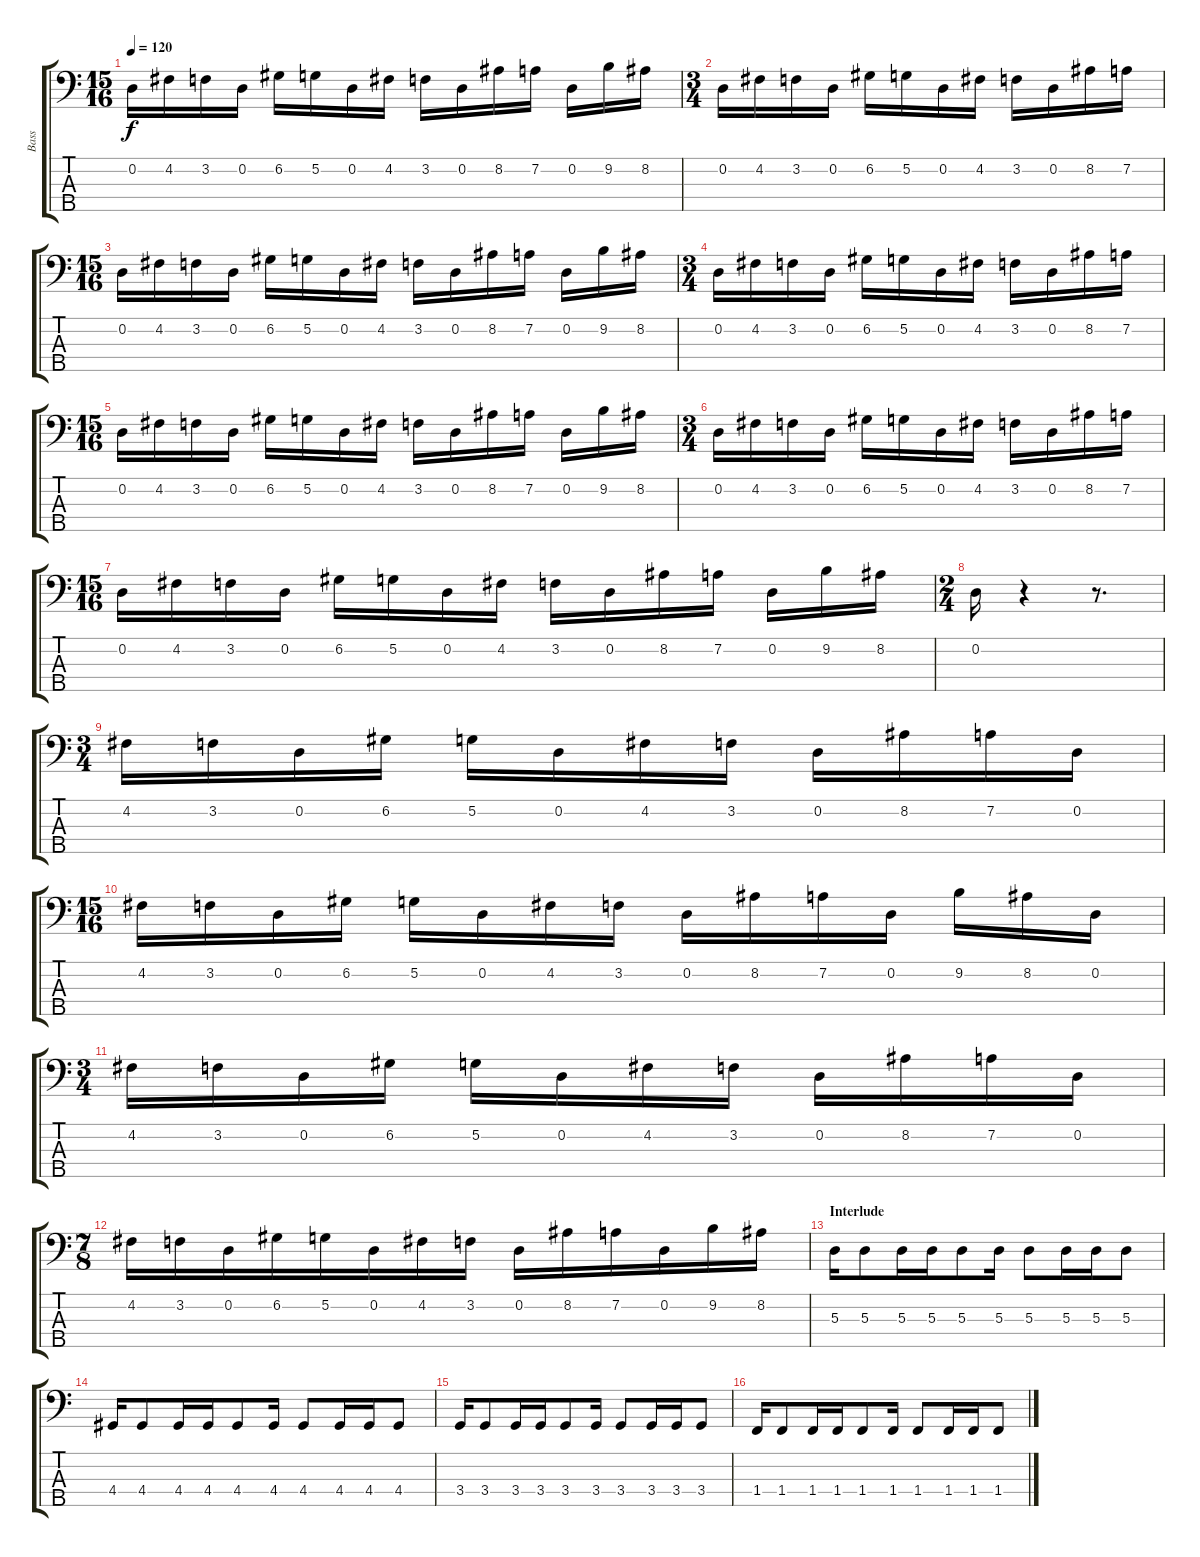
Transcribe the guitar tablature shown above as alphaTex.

\track ("Bass" "Bass") {instrument electricbasspick}
\staff {score tabs}
\tuning (G2 D2 A1 E1 B0) {hide}
\ts (15 16)
\tempo 120
\clef f4
\ks c
0.2.16{dy f} 4.2.16 3.2.16 0.2.16 6.2.16 5.2.16 0.2.16 4.2.16 3.2.16 0.2.16 8.2.16 7.2.16 0.2.16 9.2.16 8.2.16 |
\ts (3 4)
0.2.16 4.2.16 3.2.16 0.2.16 6.2.16 5.2.16 0.2.16 4.2.16 3.2.16 0.2.16 8.2.16 7.2.16 |
\ts (15 16)
0.2.16 4.2.16 3.2.16 0.2.16 6.2.16 5.2.16 0.2.16 4.2.16 3.2.16 0.2.16 8.2.16 7.2.16 0.2.16 9.2.16 8.2.16 |
\ts (3 4)
0.2.16 4.2.16 3.2.16 0.2.16 6.2.16 5.2.16 0.2.16 4.2.16 3.2.16 0.2.16 8.2.16 7.2.16 |
\ts (15 16)
0.2.16 4.2.16 3.2.16 0.2.16 6.2.16 5.2.16 0.2.16 4.2.16 3.2.16 0.2.16 8.2.16 7.2.16 0.2.16 9.2.16 8.2.16 |
\ts (3 4)
0.2.16 4.2.16 3.2.16 0.2.16 6.2.16 5.2.16 0.2.16 4.2.16 3.2.16 0.2.16 8.2.16 7.2.16 |
\ts (15 16)
0.2.16 4.2.16 3.2.16 0.2.16 6.2.16 5.2.16 0.2.16 4.2.16 3.2.16 0.2.16 8.2.16 7.2.16 0.2.16 9.2.16 8.2.16 |
\ts (2 4)
0.2.16 r.4 r.8{d} |
\ts (3 4)
4.2.16 3.2.16 0.2.16 6.2.16 5.2.16 0.2.16 4.2.16 3.2.16 0.2.16 8.2.16 7.2.16 0.2.16 |
\ts (15 16)
4.2.16 3.2.16 0.2.16 6.2.16 5.2.16 0.2.16 4.2.16 3.2.16 0.2.16 8.2.16 7.2.16 0.2.16 9.2.16 8.2.16 0.2.16 |
\ts (3 4)
4.2.16 3.2.16 0.2.16 6.2.16 5.2.16 0.2.16 4.2.16 3.2.16 0.2.16 8.2.16 7.2.16 0.2.16 |
\ts (7 8)
4.2.16 3.2.16 0.2.16 6.2.16 5.2.16 0.2.16 4.2.16 3.2.16 0.2.16 8.2.16 7.2.16 0.2.16 9.2.16 8.2.16 |
\section ("" "Interlude")
5.3.16 5.3.8 5.3.16 5.3.16 5.3.8 5.3.16 5.3.8 5.3.16 5.3.16 5.3.8 |
4.4.16 4.4.8 4.4.16 4.4.16 4.4.8 4.4.16 4.4.8 4.4.16 4.4.16 4.4.8 |
3.4.16 3.4.8 3.4.16 3.4.16 3.4.8 3.4.16 3.4.8 3.4.16 3.4.16 3.4.8 |
1.4.16 1.4.8 1.4.16 1.4.16 1.4.8 1.4.16 1.4.8 1.4.16 1.4.16 1.4.8
